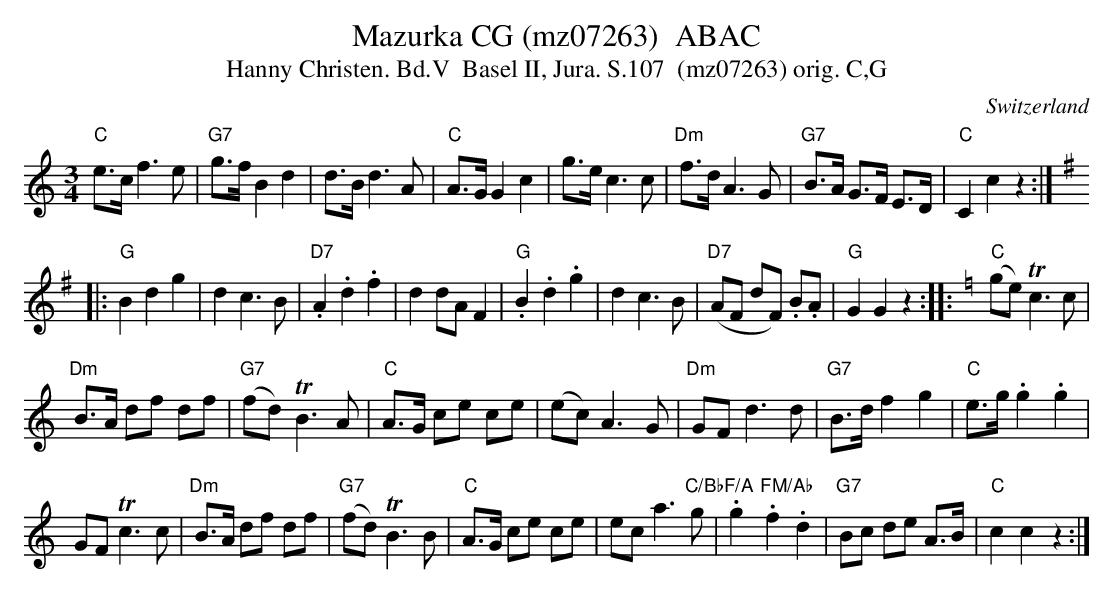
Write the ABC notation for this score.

X:1
T: Mazurka CG (mz07263)  ABAC
T:Hanny Christen. Bd.V  Basel II, Jura. S.107  (mz07263) orig. C,G
M:3/4
L:1/8
O:Switzerland
K:C major
"C"e>cf3e | "G7"g>fB2d2 | d>Bd3A | "C"A>GG2c2 | g>ec3c | "Dm"f>dA3G | "G7"B>A G>F E>D | "C"C2c2z2 :| [K:G]
|: "G"B2d2g2 | d2c3B | "D7".A2.d2.f2 | d2dAF2 | "G".B2.d2.g2 | d2c3B | ("D7"AF dF) .B.A | "G"G2G2z2  :: [K:C] ("C"ge)Tc3c |
"Dm"B>A df df | ("G7"fd) TB3A | "C"A>G ce ce | (ec) A3G | "Dm"GF d3d | "G7"B>d f2g2 | "C"e>g.g2.g2 |
GF Tc3c | "Dm"B>A df df | ("G7"fd) TB3B | "C"A>G ce ce | eca3"C/Bb"g | "F/A".g2"FM/Ab".f2.d2 | "G7"Bc de A>B | "C"c2c2z2 :|
W:
